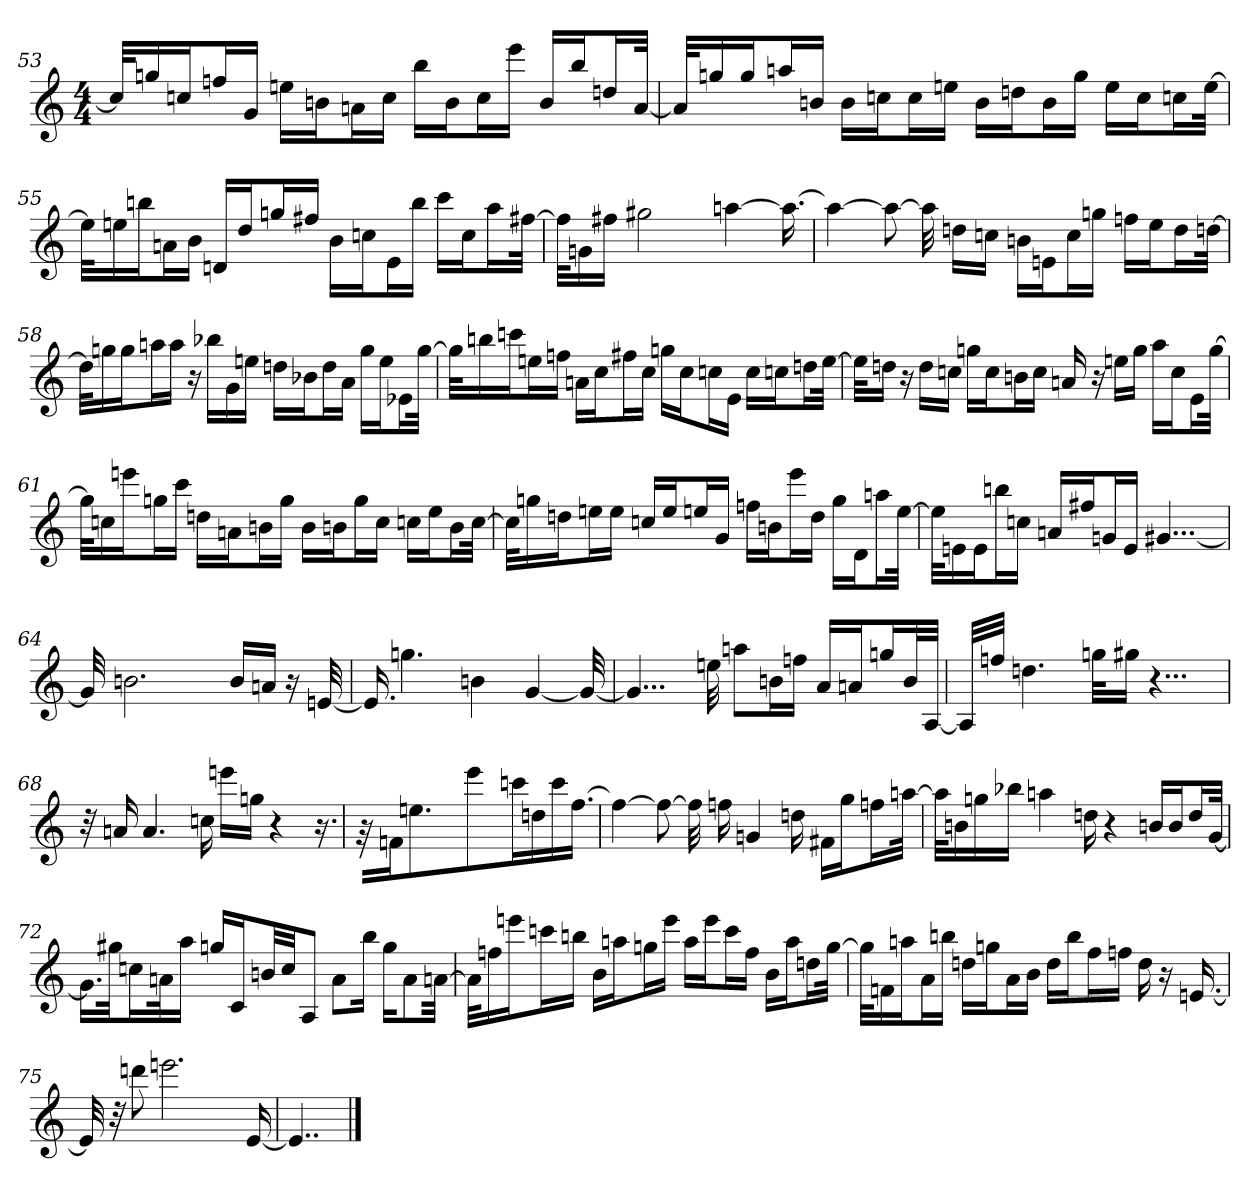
**kern
*part1
*staff1
*clefG2
*M4/4
=53
32cc/KLL]
16ggn/
16ccn/J
16ffn/L
16g/JJ
16een\LL
16bn\J
16an\L
16cc\JJ
16bb\LL
16b\J
16cc\L
16eee\JJ
16b/LL
16bb/J
16ddn/L
[32a/JJk
=54
32a/KLL]
16ggn/
16gg/J
16aan/L
16bn/JJ
16b\LL
16ccn\J
16cc\L
16een\JJ
16b\LL
16ddn\J
16b\L
16gg\JJ
16ee\LL
16cc\J
16ccn\L
[32ee\JJk
=55
32ee\KLL]
16een\
16bbn\J
16an\L
16b\JJ
16dn/LL
16dd/J
16ggn/L
16ff#X/JJ
16b\LL
16ccn\J
16e\L
16bb\JJ
16ccc\LL
16cc\J
16aa\L
[32ff#X\JJk
=56
32ff#\KLL]
16gn\
16ff#X\JJ
2gg#X
[4aan
16.aa_
=57
4aa_
8aa_
32aa]
16ddn\LL
16ccn\JJ
16bn\LL
16en\J
16cc\L
16ggn\JJ
16ffn\LL
16ee\J
16dd\L
[32ddn\JJk
=58
32dd\KLL]
16ggn\
16gg\J
16aan\L
16aa\JJ
16r
16bb-X\LL
16g\
16een\JJ
16ddn\LL
16b-X\J
16dd\L
16a\JJ
16gg\LL
16ee\J
16e-X\L
[32gg\JJk
=59
32gg\KLL]
16bbn\
16cccn\J
16een\L
16ffn\JJ
16an\LL
16cc\J
16ff#X\L
16cc\JJ
16ggn\LL
16cc\J
16ccn\L
16e\JJ
16cc\LL
16ccn\J
16ddn\L
[32ee\JJk
=60
32ee\KLL]
16ddn\JJ
16r
16dd\LL
16ccn\JJ
16ggn\LL
16cc\J
16bn\L
16cc\JJ
16an
16r
16een\LL
16gg\JJ
16aa\LL
16cc\J
16e\L
[32gg\JJk
=61
32gg\KLL]
16ccn\
16eeen\J
16ggn\L
16ccc\JJ
16ddn\LL
16an\J
16bn\L
16gg\JJ
16b\LL
16bn\J
16gg\L
16cc\JJ
16ccn\LL
16ee\J
16b\L
[32cc\JJk
=62
32cc\KLL]
16ggn\
16ddn\J
16een\L
16ee\JJ
16ccn/LL
16ee/J
16een/L
16g/JJ
16ffn\LL
16bn\J
16eee\L
16dd\JJ
16gg\LL
16d\J
16aan\L
[32ee\JJk
=63
32ee\KLL]
16en\
16e\J
16bbn\L
16ccn\JJ
16an/LL
16ff#X/J
16gn/L
16e/JJ
[4...g#X
=64
32g#]
2.bn
16b/LL
16an/JJ
16r
[32en
=65
16.e]
4.ggn
4bn
[4g
32g_
=66
4...g]
32een
8aan\L
16bn\L
16ffn\JJ
16a/LL
16an/J
16ggn/L
32b/L
[32A/JJJ
=67
32A/LLL]
32ffn/JJJ
4.ddn
32ggn\KLL
16gg#X\JJ
4...r
=68
32r
16an
4.a
16ccn
16eeen\LL
16ggn\JJ
4r
16.r
=69
32r
16fn
4.een
4eee
16cccn
16ddn\LL
16ccc\J
[16.ff\JJ
=70
4ff_
8ff_
32ff]
16ffn
4gn
16ddn
16f#X\LL
16gg\J
16ffn\L
[32aan\JJk
=71
32aa\KLL]
16bn\
16ggn\
16bb-X\JJ
4aan
16ddn
4r
16bn/LL
16b/J
16dd/L
[32g/JJk
=72
16.g\LL]
32gg#X\Jk
16ccn\L
32an\K
16aa\JJ
16ggn/LL
16c/J
32bn/LL
32cc/JJ
8A/J
8a\L
16bb\Jk
16gg\KL
8a\
[32an\Jkk
=73
32a\KLL]
16ffn\
16eeen\J
16cccn\L
16bbn\JJ
16b\LL
16aan\J
16ggn\L
16eee\JJ
16aa\LL
16eee\J
16ccc\L
16ff\JJ
16b\LL
16aa\J
16ddn\L
[32gg\JJk
=74
32gg\KLL]
16fn\
16aan\J
16a\L
16bbn\JJ
16ddn\LL
16ggn\J
16a\L
16b\JJ
16dd\LL
16bb\J
16ff\L
16ffn\JJ
16dd
16r
[16.en
=75
32e]
32r
8dddn
2.eeen
[16e
=76
4..e]
==
*-
